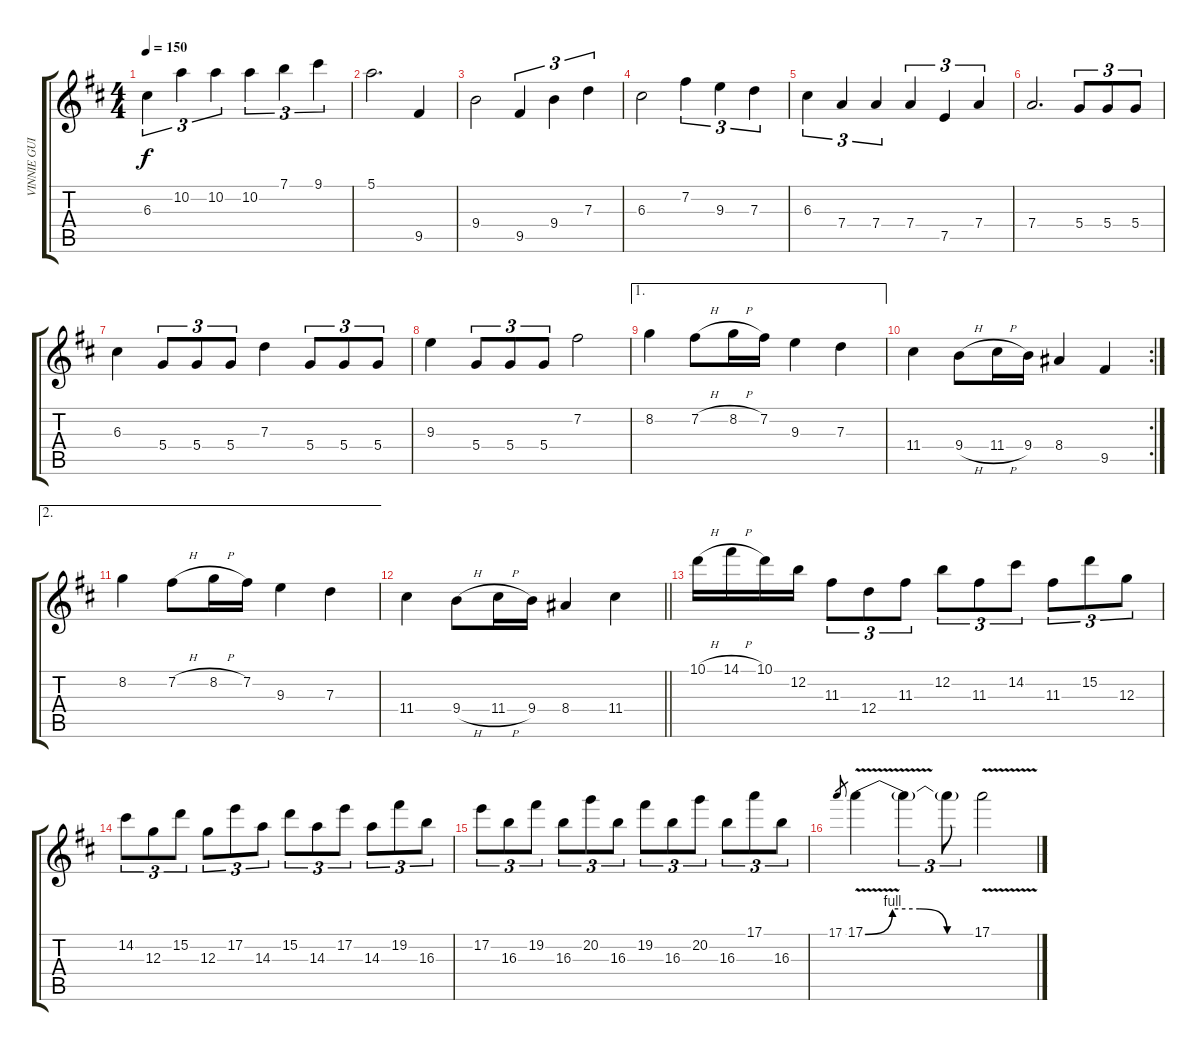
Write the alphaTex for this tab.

\track ("VINNIE GUITAR 1" "VINNIE GUI") {instrument overdrivenguitar}
\staff {score tabs}
\tuning (E4 B3 G3 D3 A2 E2) {hide}
\ts (4 4)
\tempo 150
\clef g2
\ks d
6.3.4{tu (3 2) dy f} 10.2.4{tu (3 2)} 10.2.4{tu (3 2)} 10.2.4{tu (3 2)} 7.1.4{tu (3 2)} 9.1.4{tu (3 2)} |
5.1.2{d} 9.5.4 |
9.4.2 9.5.4{tu (3 2)} 9.4.4{tu (3 2)} 7.3.4{tu (3 2)} |
6.3.2 7.2.4{tu (3 2)} 9.3.4{tu (3 2)} 7.3.4{tu (3 2)} |
6.3.4{tu (3 2)} 7.4.4{tu (3 2)} 7.4.4{tu (3 2)} 7.4.4{tu (3 2)} 7.5.4{tu (3 2)} 7.4.4{tu (3 2)} |
7.4.2{d} 5.4.8{tu (3 2)} 5.4.8{tu (3 2)} 5.4.8{tu (3 2)} |
6.3.4 5.4.8{tu (3 2)} 5.4.8{tu (3 2)} 5.4.8{tu (3 2)} 7.3.4 5.4.8{tu (3 2)} 5.4.8{tu (3 2)} 5.4.8{tu (3 2)} |
9.3.4 5.4.8{tu (3 2)} 5.4.8{tu (3 2)} 5.4.8{tu (3 2)} 7.2.2 |
\ae 1
8.2.4 7.2{h}.8 8.2{h}.16 7.2.16 9.3.4 7.3.4 |
\rc 2
11.4.4 9.4{h}.8 11.4{h}.16 9.4.16 8.4.4 9.5.4 |
\ae 2
8.2.4 7.2{h}.8 8.2{h}.16 7.2.16 9.3.4 7.3.4 |
\barLineRight lightlight
11.4.4 9.4{h}.8 11.4{h}.16 9.4.16 8.4.4 11.4.4 |
10.1{h}.16{volume 16 balance 16} 14.1{h}.16 10.1.16 12.2.16 11.3.8{tu (3 2)} 12.4.8{tu (3 2)} 11.3.8{tu (3 2)} 12.2.8{tu (3 2)} 11.3.8{tu (3 2)} 14.2.8{tu (3 2)} 11.3.8{tu (3 2)} 15.2.8{tu (3 2)} 12.3.8{tu (3 2)} |
14.2.8{tu (3 2)} 12.3.8{tu (3 2)} 15.2.8{tu (3 2)} 12.3.8{tu (3 2)} 17.2.8{tu (3 2)} 14.3.8{tu (3 2)} 15.2.8{tu (3 2)} 14.3.8{tu (3 2)} 17.2.8{tu (3 2)} 14.3.8{tu (3 2)} 19.2.8{tu (3 2)} 16.3.8{tu (3 2)} |
17.2.8{tu (3 2)} 16.3.8{tu (3 2)} 19.2.8{tu (3 2)} 16.3.8{tu (3 2)} 20.2.8{tu (3 2)} 16.3.8{tu (3 2)} 19.2.8{tu (3 2)} 16.3.8{tu (3 2)} 20.2.8{tu (3 2)} 16.3.8{tu (3 2)} 17.1.8{tu (3 2)} 16.3.8{tu (3 2)} |
17.1.8{gr} 17.1{be (custom 0 0 15 4 30 4 45 0 60 0) v}.4 17.1{t}.4{tu (3 2)} 17.1{t}.8{tu (3 2)} 17.1{v}.2
